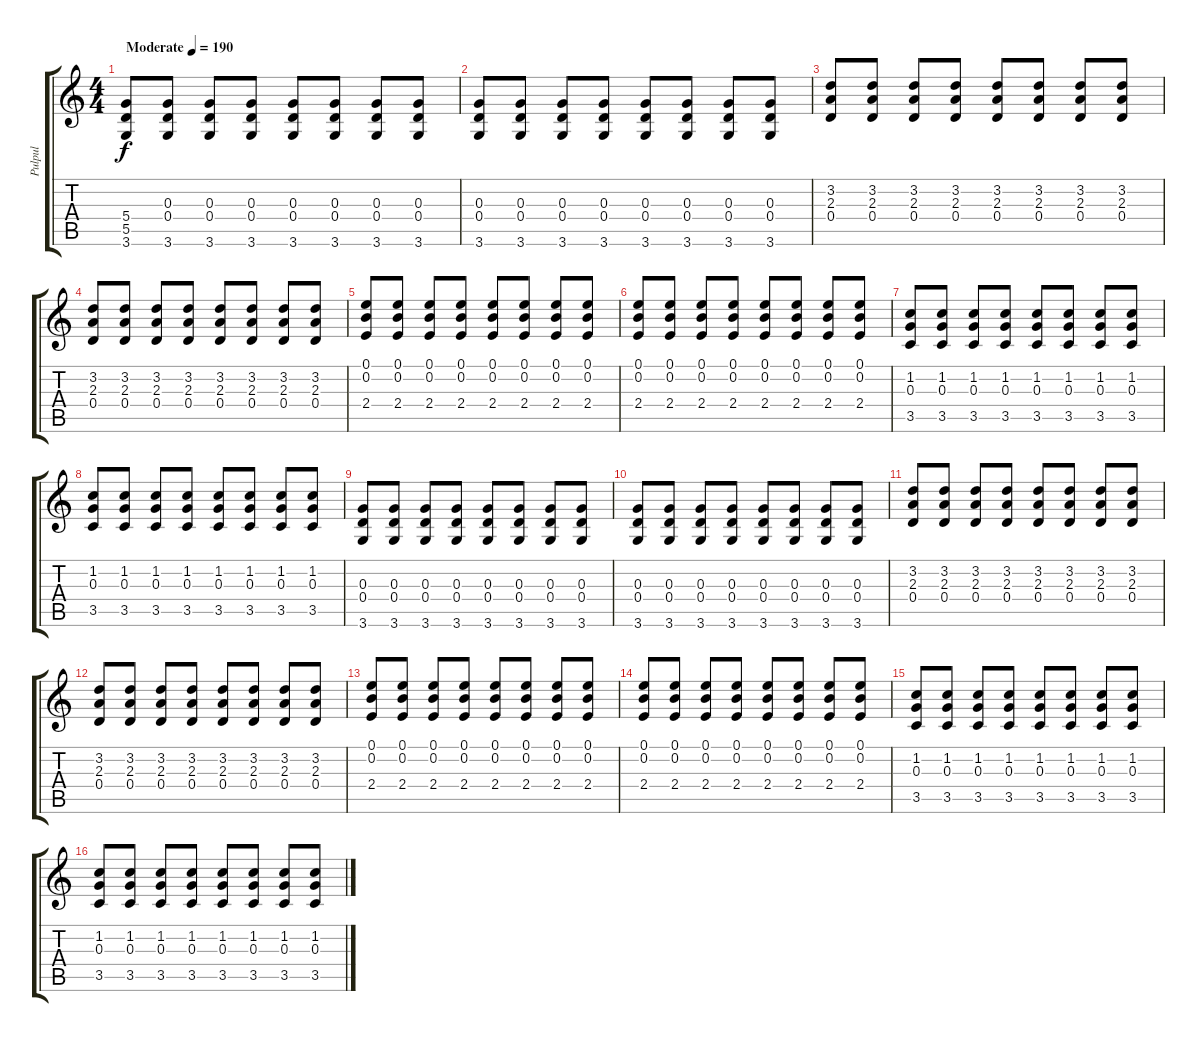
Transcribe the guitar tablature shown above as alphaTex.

\track ("Pulpul" "Pulpul") {instrument overdrivenguitar}
\staff {score tabs}
\tuning (E4 B3 G3 D3 A2 E2) {hide}
\ts (4 4)
\tempo (190 "Moderate")
\clef g2
\ks c
(5.4 5.5 3.6).8{dy f instrument overdrivenguitar} (0.3 0.4 3.6).8 (0.3 0.4 3.6).8 (0.3 0.4 3.6).8 (0.3 0.4 3.6).8 (0.3 0.4 3.6).8 (0.3 0.4 3.6).8 (0.3 0.4 3.6).8 |
(0.3 0.4 3.6).8 (0.3 0.4 3.6).8 (0.3 0.4 3.6).8 (0.3 0.4 3.6).8 (0.3 0.4 3.6).8 (0.3 0.4 3.6).8 (0.3 0.4 3.6).8 (0.3 0.4 3.6).8 |
(3.2 2.3 0.4).8 (3.2 2.3 0.4).8 (3.2 2.3 0.4).8 (3.2 2.3 0.4).8 (3.2 2.3 0.4).8 (3.2 2.3 0.4).8 (3.2 2.3 0.4).8 (3.2 2.3 0.4).8 |
(3.2 2.3 0.4).8 (3.2 2.3 0.4).8 (3.2 2.3 0.4).8 (3.2 2.3 0.4).8 (3.2 2.3 0.4).8 (3.2 2.3 0.4).8 (3.2 2.3 0.4).8 (3.2 2.3 0.4).8 |
(0.1 0.2 2.4).8 (0.1 0.2 2.4).8 (0.1 0.2 2.4).8 (0.1 0.2 2.4).8 (0.1 0.2 2.4).8 (0.1 0.2 2.4).8 (0.1 0.2 2.4).8 (0.1 0.2 2.4).8 |
(0.1 0.2 2.4).8 (0.1 0.2 2.4).8 (0.1 0.2 2.4).8 (0.1 0.2 2.4).8 (0.1 0.2 2.4).8 (0.1 0.2 2.4).8 (0.1 0.2 2.4).8 (0.1 0.2 2.4).8 |
(1.2 0.3 3.5).8 (1.2 0.3 3.5).8 (1.2 0.3 3.5).8 (1.2 0.3 3.5).8 (1.2 0.3 3.5).8 (1.2 0.3 3.5).8 (1.2 0.3 3.5).8 (1.2 0.3 3.5).8 |
(1.2 0.3 3.5).8 (1.2 0.3 3.5).8 (1.2 0.3 3.5).8 (1.2 0.3 3.5).8 (1.2 0.3 3.5).8 (1.2 0.3 3.5).8 (1.2 0.3 3.5).8 (1.2 0.3 3.5).8 |
(0.3 0.4 3.6).8 (0.3 0.4 3.6).8 (0.3 0.4 3.6).8 (0.3 0.4 3.6).8 (0.3 0.4 3.6).8 (0.3 0.4 3.6).8 (0.3 0.4 3.6).8 (0.3 0.4 3.6).8 |
(0.3 0.4 3.6).8 (0.3 0.4 3.6).8 (0.3 0.4 3.6).8 (0.3 0.4 3.6).8 (0.3 0.4 3.6).8 (0.3 0.4 3.6).8 (0.3 0.4 3.6).8 (0.3 0.4 3.6).8 |
(3.2 2.3 0.4).8 (3.2 2.3 0.4).8 (3.2 2.3 0.4).8 (3.2 2.3 0.4).8 (3.2 2.3 0.4).8 (3.2 2.3 0.4).8 (3.2 2.3 0.4).8 (3.2 2.3 0.4).8 |
(3.2 2.3 0.4).8 (3.2 2.3 0.4).8 (3.2 2.3 0.4).8 (3.2 2.3 0.4).8 (3.2 2.3 0.4).8 (3.2 2.3 0.4).8 (3.2 2.3 0.4).8 (3.2 2.3 0.4).8 |
(0.1 0.2 2.4).8 (0.1 0.2 2.4).8 (0.1 0.2 2.4).8 (0.1 0.2 2.4).8 (0.1 0.2 2.4).8 (0.1 0.2 2.4).8 (0.1 0.2 2.4).8 (0.1 0.2 2.4).8 |
(0.1 0.2 2.4).8 (0.1 0.2 2.4).8 (0.1 0.2 2.4).8 (0.1 0.2 2.4).8 (0.1 0.2 2.4).8 (0.1 0.2 2.4).8 (0.1 0.2 2.4).8 (0.1 0.2 2.4).8 |
(1.2 0.3 3.5).8 (1.2 0.3 3.5).8 (1.2 0.3 3.5).8 (1.2 0.3 3.5).8 (1.2 0.3 3.5).8 (1.2 0.3 3.5).8 (1.2 0.3 3.5).8 (1.2 0.3 3.5).8 |
(1.2 0.3 3.5).8 (1.2 0.3 3.5).8 (1.2 0.3 3.5).8 (1.2 0.3 3.5).8 (1.2 0.3 3.5).8 (1.2 0.3 3.5).8 (1.2 0.3 3.5).8 (1.2 0.3 3.5).8
